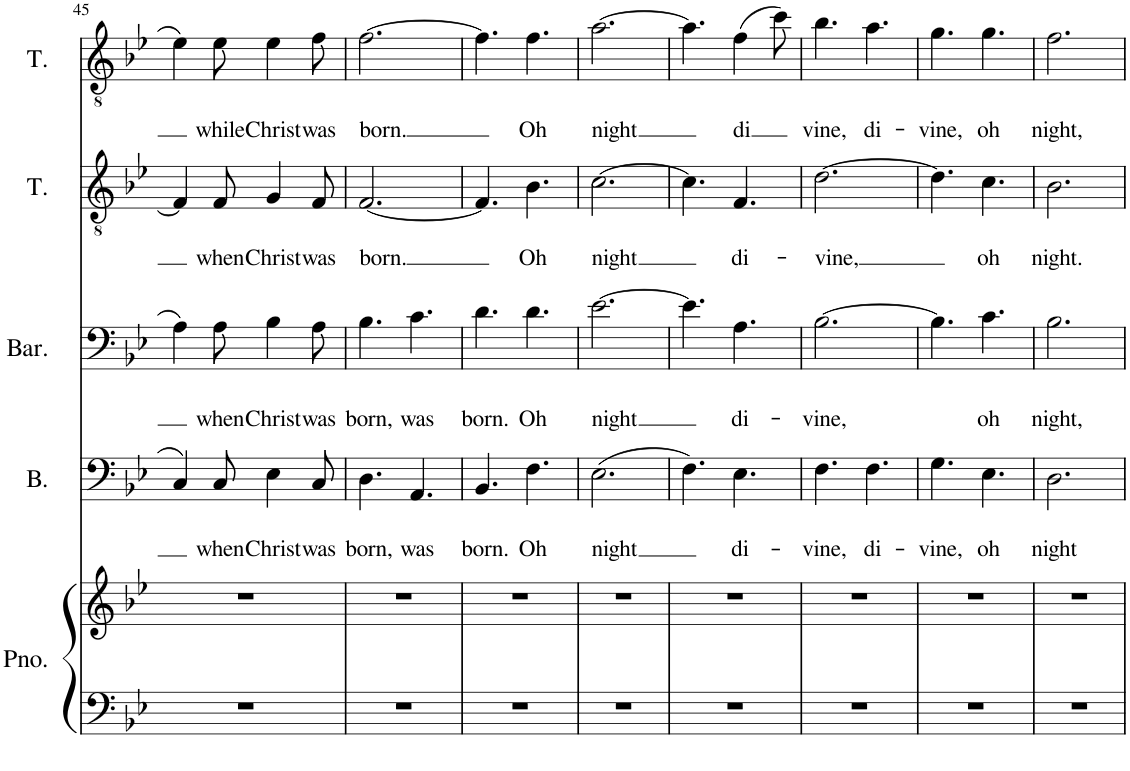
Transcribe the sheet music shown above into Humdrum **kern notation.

**kern	**kern	**kern	**text	**text	**kern	**text	**text	**kern	**text	**text	**kern	**text	**text
*part5	*part5	*part4	*part4	*part4	*part3	*part3	*part3	*part2	*part2	*part2	*part1	*part1	*part1
*staff6	*staff5	*staff4	*staff4	*staff4	*staff3	*staff3	*staff3	*staff2	*staff2	*staff2	*staff1	*staff1	*staff1
*I"Piano	*	*I"Bass	*	*	*I"Baritone	*	*	*I"Tenor	*	*	*I"Tenor	*	*
*I'Pno.	*	*I'B.	*	*	*I'Bar.	*	*	*I'T.	*	*	*I'T.	*	*
!!LO:PB:g=z
*clefF4	*clefG2	*clefF4	*	*	*clefF4	*	*	*clefGv2	*	*	*clefGv2	*	*
*k[b-e-]	*k[b-e-]	*k[b-e-]	*	*	*k[b-e-]	*	*	*k[b-e-]	*	*	*k[b-e-]	*	*
*M6/8	*M6/8	*M6/8	*	*	*M6/8	*	*	*M6/8	*	*	*M6/8	*	*
=45	=45	=45	=45	=45	=45	=45	=45	=45	=45	=45	=45	=45	=45
2.r	2.r	4C/	.	.	4A\	.	.	4F/]	.	.	4e-\	.	.
!	!	!	!	!LO:LY:b	!	!	!LO:LY:b	!	!	!LO:LY:b	!	!	!LO:LY:b
.	.	8C/	.	when	8A\	.	when	8F/	.	when	8e-\	.	while
!	!	!	!	!LO:LY:b	!	!	!LO:LY:b	!	!	!LO:LY:b	!	!	!LO:LY:b
.	.	4E-\	.	Christ	4B-\	.	Christ	4G/	.	Christ	4e-\	.	Christ
!	!	!	!	!LO:LY:b	!	!	!LO:LY:b	!	!	!LO:LY:b	!	!	!LO:LY:b
.	.	8C/	.	was	8A\	.	was	8F/	.	was	8f\	.	was
=46	=46	=46	=46	=46	=46	=46	=46	=46	=46	=46	=46	=46	=46
!	!	!	!	!LO:LY:b	!	!	!LO:LY:b	!	!	!LO:LY:b	!	!	!LO:LY:b
2.r	2.r	4.D\	.	born,	4.B-\	.	born,	[2.F/	.	born.	[2.f\	.	born.
!	!	!	!	!LO:LY:b	!	!	!LO:LY:b	!	!	!	!	!	!
.	.	4.AA/	.	was	4.c\	.	was	.	.	.	.	.	.
=47	=47	=47	=47	=47	=47	=47	=47	=47	=47	=47	=47	=47	=47
!	!	!	!	!LO:LY:b	!	!	!LO:LY:b	!	!	!	!	!	!
2.r	2.r	4.BB-/	.	born.	4.d\	.	born.	4.F/]	.	.	4.f\]	.	.
!	!	!	!	!LO:LY:b	!	!	!LO:LY:b	!	!	!LO:LY:b	!	!	!LO:LY:b
.	.	4.F\	.	Oh	4.d\	.	Oh	4.B-\	.	Oh	4.f\	.	Oh
=48	=48	=48	=48	=48	=48	=48	=48	=48	=48	=48	=48	=48	=48
!	!	!	!	!LO:LY:b	!	!	!LO:LY:b	!	!	!LO:LY:b	!	!	!LO:LY:b
2.r	2.r	(2.E-\	.	night	[2.e-\	.	night	[2.c\	.	night	[2.a\	.	night
=49	=49	=49	=49	=49	=49	=49	=49	=49	=49	=49	=49	=49	=49
2.r	2.r	4.F\)	.	.	4.e-\]	.	.	4.c\]	.	.	4.a\]	.	.
!	!	!	!	!LO:LY:b	!	!	!LO:LY:b	!	!	!LO:LY:b	!	!	!LO:LY:b
.	.	4.E-\	.	di-	4.A\	.	di-	4.F/	.	di-	(4f\	.	di
.	.	.	.	.	.	.	.	.	.	.	8cc\)	.	.
=50	=50	=50	=50	=50	=50	=50	=50	=50	=50	=50	=50	=50	=50
!	!	!	!	!LO:LY:b	!	!	!LO:LY:b	!	!	!LO:LY:b	!	!	!LO:LY:b
2.r	2.r	4.F\	.	-vine,	[2.B-\	.	-vine,	[2.d\	.	-vine,	4.b-\	.	vine,
!	!	!	!	!LO:LY:b	!	!	!	!	!	!	!	!	!LO:LY:b
.	.	4.F\	.	di-	.	.	.	.	.	.	4.a\	.	di-
=51	=51	=51	=51	=51	=51	=51	=51	=51	=51	=51	=51	=51	=51
!	!	!	!	!LO:LY:b	!	!	!	!	!	!	!	!	!LO:LY:b
2.r	2.r	4.G\	.	-vine,	4.B-\]	.	.	4.d\]	.	.	4.g\	.	-vine,
!	!	!	!	!LO:LY:b	!	!	!LO:LY:b	!	!	!LO:LY:b	!	!	!LO:LY:b
.	.	4.E-\	.	oh	4.c\	.	oh	4.c\	.	oh	4.g\	.	oh
=52	=52	=52	=52	=52	=52	=52	=52	=52	=52	=52	=52	=52	=52
!	!	!	!	!LO:LY:b	!	!	!LO:LY:b	!	!	!LO:LY:b	!	!	!LO:LY:b
2.r	2.r	2.D\	.	night	2.B-\	.	night,	2.B-\	.	night.	2.f\	.	night,
=	=	=	=	=	=	=	=	=	=	=	=	=	=
*-	*-	*-	*-	*-	*-	*-	*-	*-	*-	*-	*-	*-	*-
